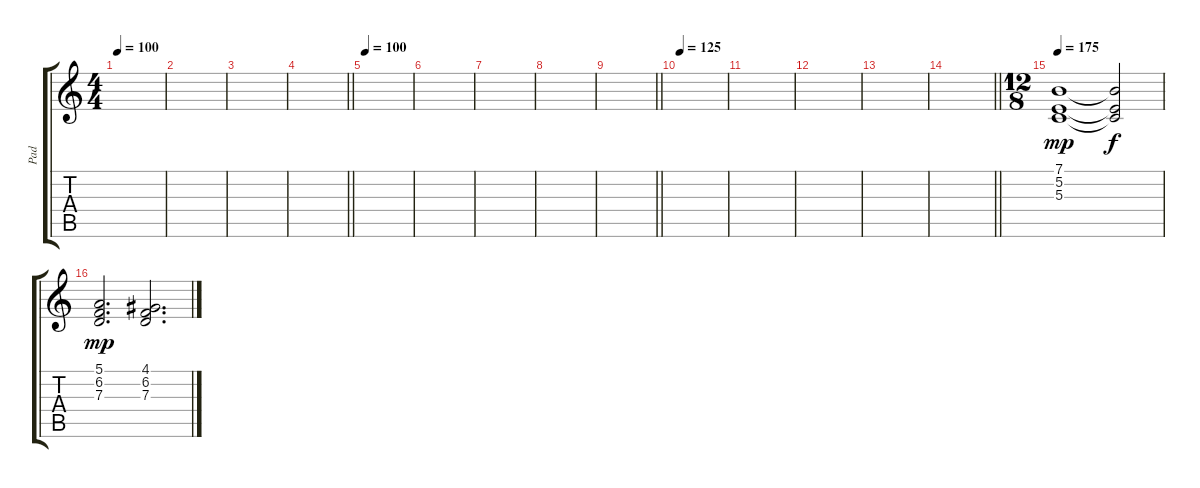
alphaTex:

\track ("Pad" "Pad") {instrument pad2warm}
\staff {score tabs}
\tuning (E4 B3 G3 D3 A2 E2) {hide}
\ts (4 4)
\tempo 100
\clef g2
\ks c
|
|
|
\barLineRight lightlight
|
\section ("" "")
\tempo 100
|
|
|
|
\barLineRight lightlight
|
\section ("" "")
\tempo 125
|
|
|
|
\barLineRight lightlight
|
\ts (12 8)
\section ("" "")
\tempo 175
(7.1 5.2 5.3).1{dy mp} (7.1{t} 5.2{t} 5.3{t}).2{dy f} |
(5.1 6.2 7.3).2{d dy mp} (4.1 6.2 7.3).2{d}
